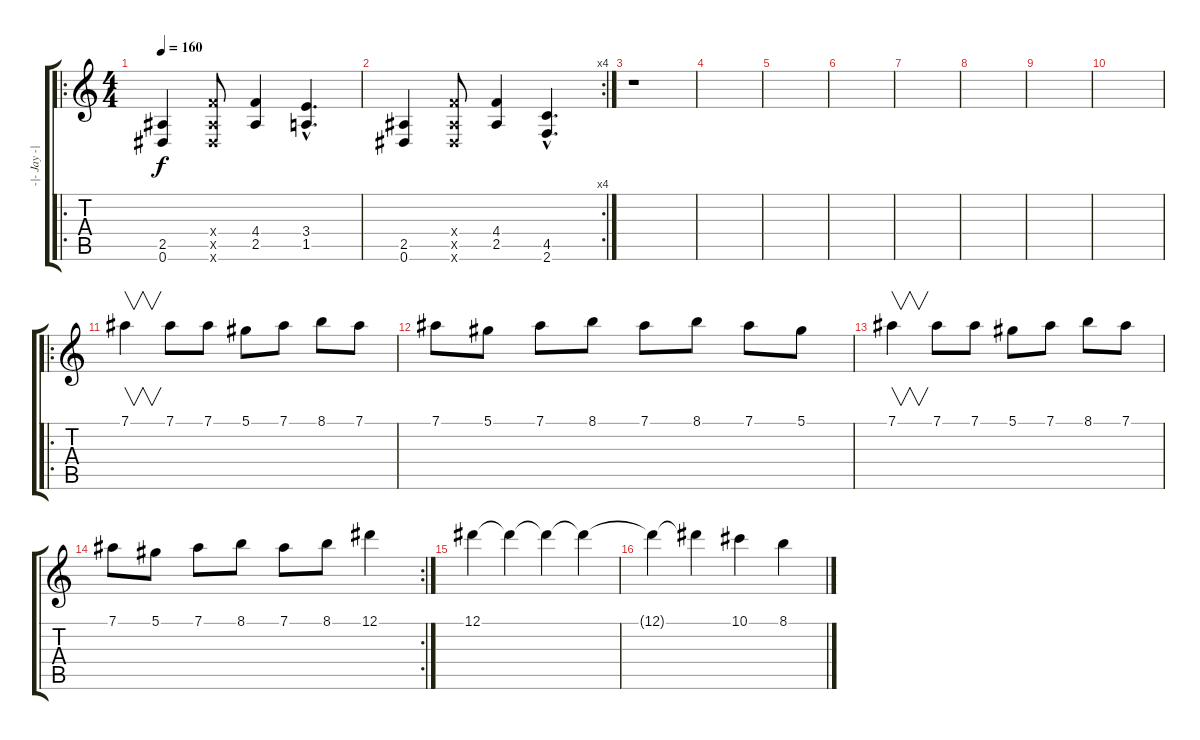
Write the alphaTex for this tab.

\track ("-|- Jay -|-" "-|- Jay -|") {instrument overdrivenguitar}
\staff {score tabs}
\tuning (Eb4 Bb3 Gb3 Db3 Ab2 Eb2) {hide}
\ro
\ts (4 4)
\tempo 160
\clef g2
\ks c
(2.5 0.6).4{dy f} (4.4{x} 2.5{x} 0.6{x}).8 (4.4 2.5).4 (3.4{hac} 1.5{hac}).4{d} |
\rc 4
(2.5 0.6).4 (4.4{x} 2.5{x} 0.6{x}).8 (4.4 2.5).4 (4.5{hac} 2.6{hac}).4{d} |
r.1 |
|
|
|
|
|
|
|
\ro
7.1.4{v} 7.1.8 7.1.8 5.1.8 7.1.8 8.1.8 7.1.8 |
7.1.8 5.1.8 7.1.8 8.1.8 7.1.8 8.1.8 7.1.8 5.1.8 |
7.1.4{v} 7.1.8 7.1.8 5.1.8 7.1.8 8.1.8 7.1.8 |
\rc 2
7.1.8 5.1.8 7.1.8 8.1.8 7.1.8 8.1.8 12.1.4 |
12.1.4 12.1{t}.4 12.1{t}.4 12.1{t}.4 |
12.1{t}.4 12.1{t}.4 10.1.4 8.1.4
